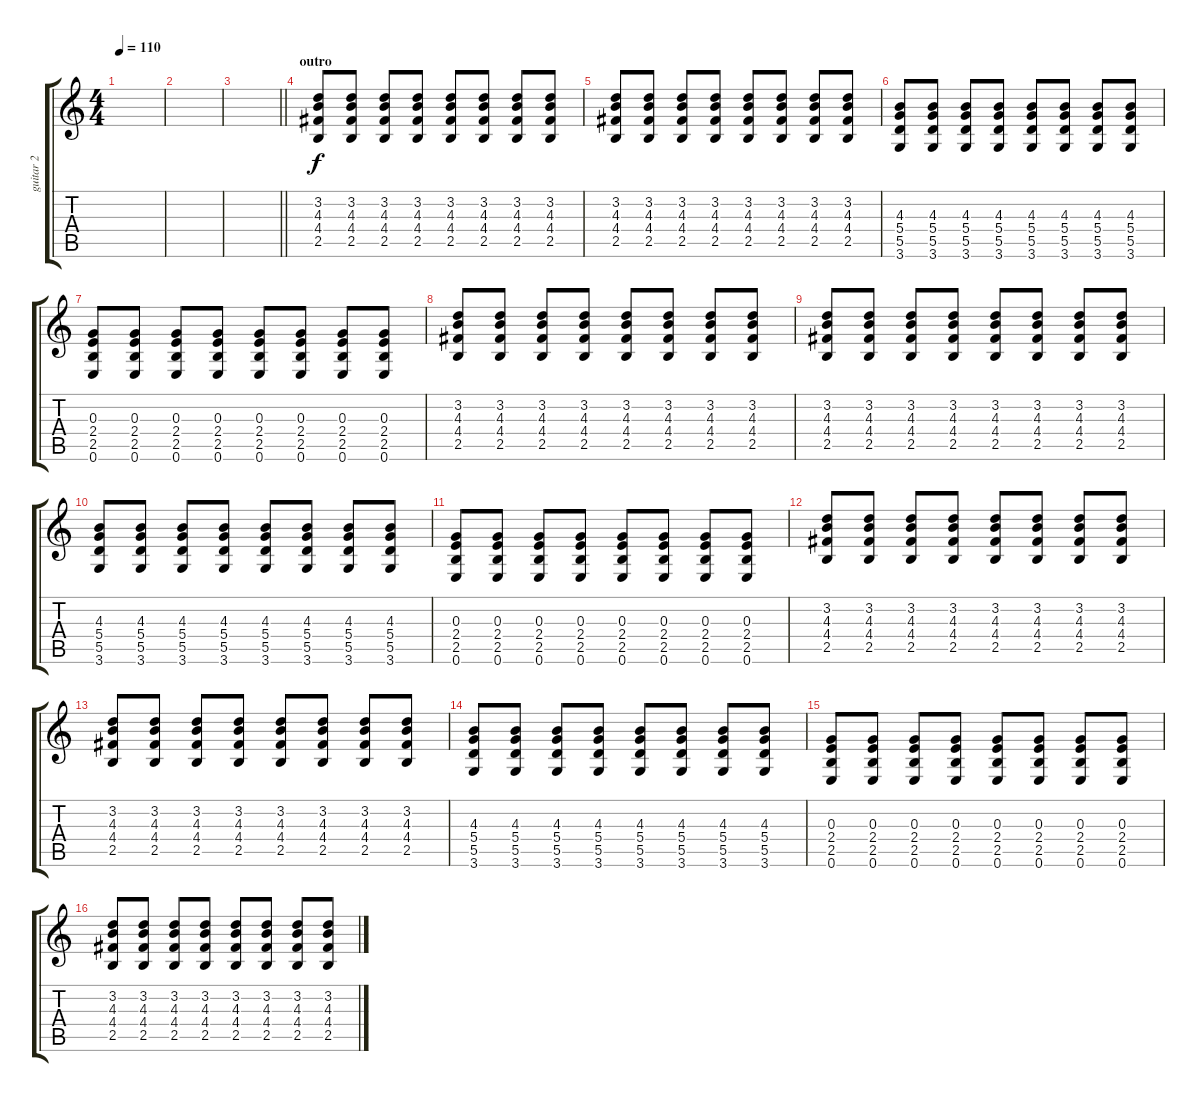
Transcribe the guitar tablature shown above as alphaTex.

\track ("guitar 2" "guitar 2") {instrument overdrivenguitar}
\staff {score tabs}
\tuning (E4 B3 G3 D3 A2 E2) {hide}
\ts (4 4)
\tempo 110
\clef g2
\ks c
|
|
\barLineRight lightlight
|
\section ("" "outro")
(3.2 4.3 4.4 2.5).8{dy f volume 5 balance 13 instrument overdrivenguitar} (3.2 4.3 4.4 2.5).8 (3.2 4.3 4.4 2.5).8 (3.2 4.3 4.4 2.5).8 (3.2 4.3 4.4 2.5).8 (3.2 4.3 4.4 2.5).8 (3.2 4.3 4.4 2.5).8 (3.2 4.3 4.4 2.5).8 |
(3.2 4.3 4.4 2.5).8 (3.2 4.3 4.4 2.5).8 (3.2 4.3 4.4 2.5).8 (3.2 4.3 4.4 2.5).8 (3.2 4.3 4.4 2.5).8 (3.2 4.3 4.4 2.5).8 (3.2 4.3 4.4 2.5).8 (3.2 4.3 4.4 2.5).8 |
(4.3 5.4 5.5 3.6).8 (4.3 5.4 5.5 3.6).8 (4.3 5.4 5.5 3.6).8 (4.3 5.4 5.5 3.6).8 (4.3 5.4 5.5 3.6).8 (4.3 5.4 5.5 3.6).8 (4.3 5.4 5.5 3.6).8 (4.3 5.4 5.5 3.6).8 |
(0.3 2.4 2.5 0.6).8 (0.3 2.4 2.5 0.6).8 (0.3 2.4 2.5 0.6).8 (0.3 2.4 2.5 0.6).8 (0.3 2.4 2.5 0.6).8 (0.3 2.4 2.5 0.6).8 (0.3 2.4 2.5 0.6).8 (0.3 2.4 2.5 0.6).8 |
(3.2 4.3 4.4 2.5).8 (3.2 4.3 4.4 2.5).8 (3.2 4.3 4.4 2.5).8 (3.2 4.3 4.4 2.5).8 (3.2 4.3 4.4 2.5).8 (3.2 4.3 4.4 2.5).8 (3.2 4.3 4.4 2.5).8 (3.2 4.3 4.4 2.5).8 |
(3.2 4.3 4.4 2.5).8 (3.2 4.3 4.4 2.5).8 (3.2 4.3 4.4 2.5).8 (3.2 4.3 4.4 2.5).8 (3.2 4.3 4.4 2.5).8 (3.2 4.3 4.4 2.5).8 (3.2 4.3 4.4 2.5).8 (3.2 4.3 4.4 2.5).8 |
(4.3 5.4 5.5 3.6).8 (4.3 5.4 5.5 3.6).8 (4.3 5.4 5.5 3.6).8 (4.3 5.4 5.5 3.6).8 (4.3 5.4 5.5 3.6).8 (4.3 5.4 5.5 3.6).8 (4.3 5.4 5.5 3.6).8 (4.3 5.4 5.5 3.6).8 |
(0.3 2.4 2.5 0.6).8 (0.3 2.4 2.5 0.6).8 (0.3 2.4 2.5 0.6).8 (0.3 2.4 2.5 0.6).8 (0.3 2.4 2.5 0.6).8 (0.3 2.4 2.5 0.6).8 (0.3 2.4 2.5 0.6).8 (0.3 2.4 2.5 0.6).8 |
(3.2 4.3 4.4 2.5).8 (3.2 4.3 4.4 2.5).8 (3.2 4.3 4.4 2.5).8 (3.2 4.3 4.4 2.5).8 (3.2 4.3 4.4 2.5).8 (3.2 4.3 4.4 2.5).8 (3.2 4.3 4.4 2.5).8 (3.2 4.3 4.4 2.5).8 |
(3.2 4.3 4.4 2.5).8 (3.2 4.3 4.4 2.5).8 (3.2 4.3 4.4 2.5).8 (3.2 4.3 4.4 2.5).8 (3.2 4.3 4.4 2.5).8 (3.2 4.3 4.4 2.5).8 (3.2 4.3 4.4 2.5).8 (3.2 4.3 4.4 2.5).8 |
(4.3 5.4 5.5 3.6).8 (4.3 5.4 5.5 3.6).8 (4.3 5.4 5.5 3.6).8 (4.3 5.4 5.5 3.6).8 (4.3 5.4 5.5 3.6).8 (4.3 5.4 5.5 3.6).8 (4.3 5.4 5.5 3.6).8 (4.3 5.4 5.5 3.6).8 |
(0.3 2.4 2.5 0.6).8 (0.3 2.4 2.5 0.6).8 (0.3 2.4 2.5 0.6).8 (0.3 2.4 2.5 0.6).8 (0.3 2.4 2.5 0.6).8 (0.3 2.4 2.5 0.6).8 (0.3 2.4 2.5 0.6).8 (0.3 2.4 2.5 0.6).8 |
(3.2 4.3 4.4 2.5).8 (3.2 4.3 4.4 2.5).8 (3.2 4.3 4.4 2.5).8 (3.2 4.3 4.4 2.5).8 (3.2 4.3 4.4 2.5).8 (3.2 4.3 4.4 2.5).8 (3.2 4.3 4.4 2.5).8 (3.2 4.3 4.4 2.5).8
